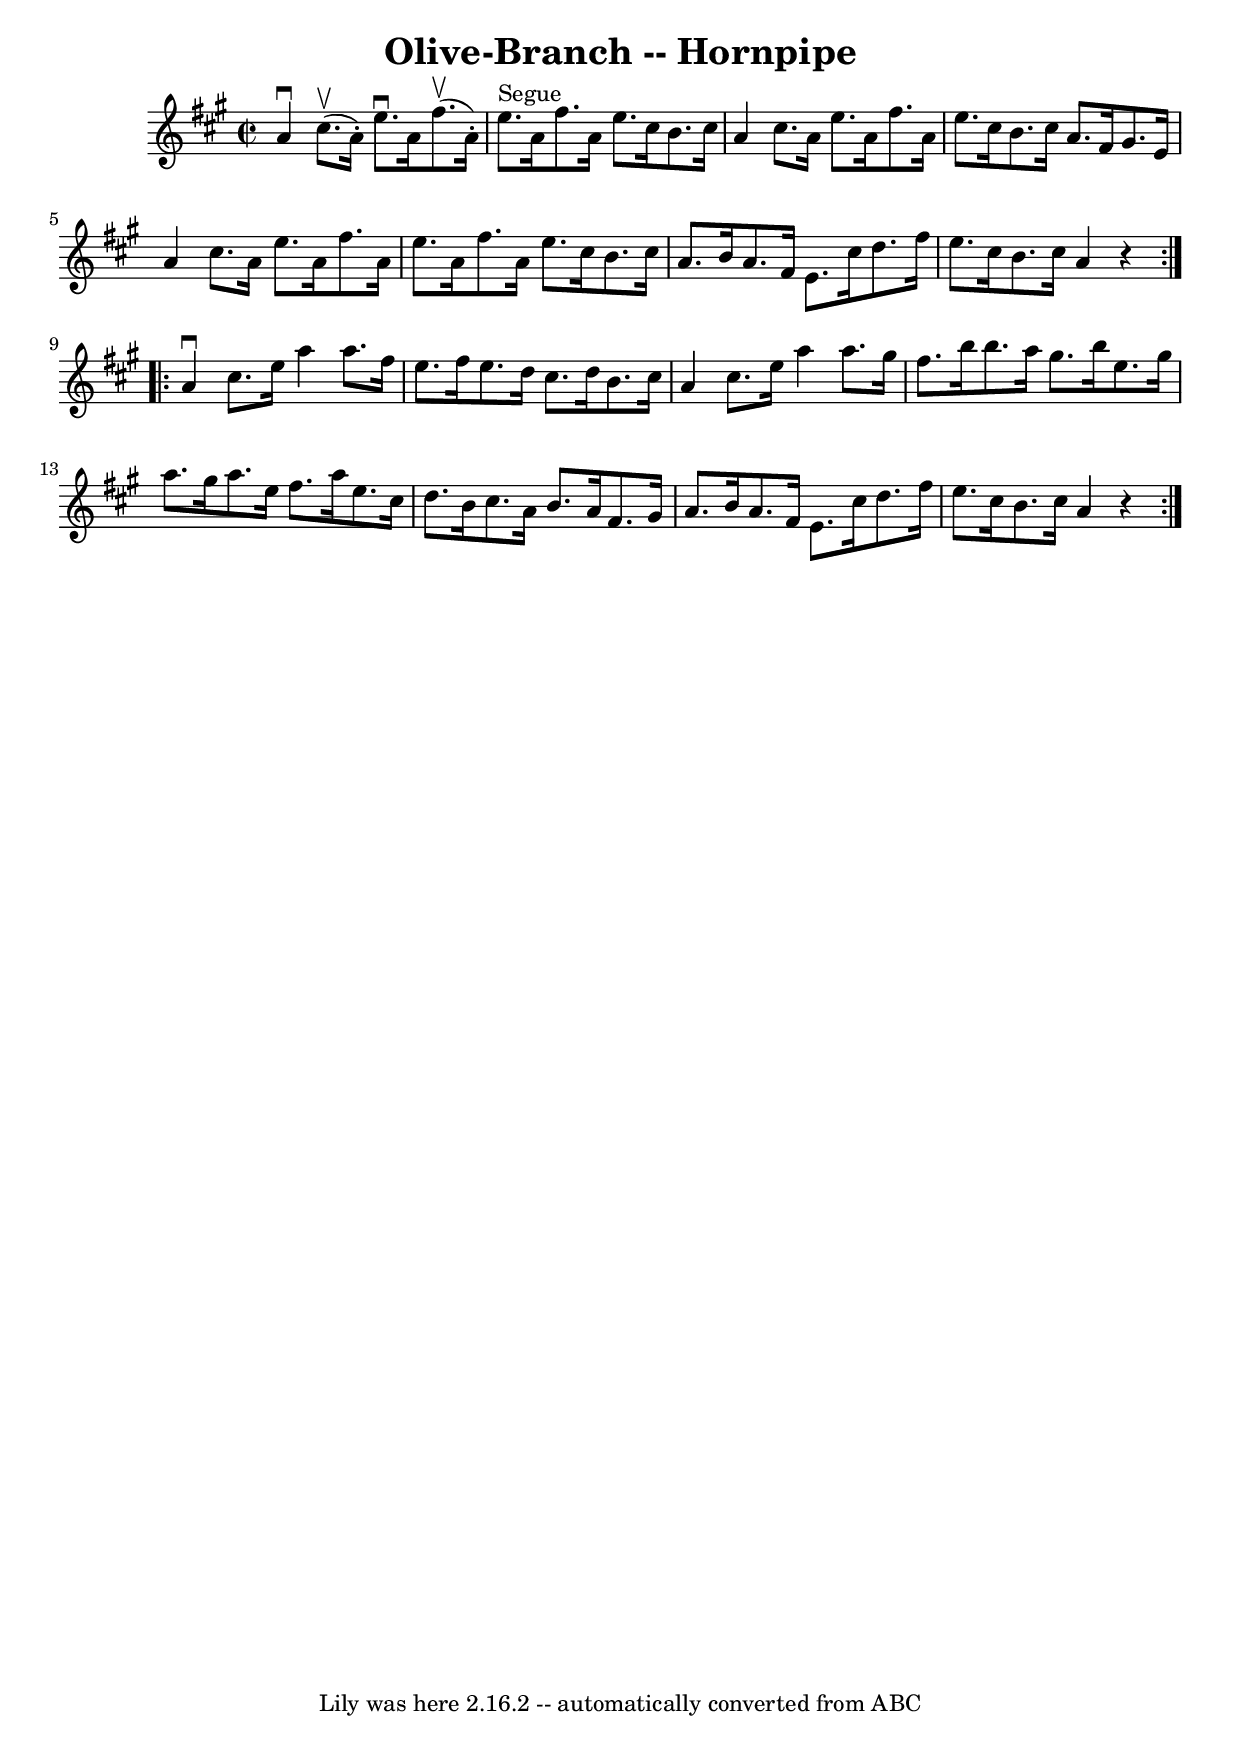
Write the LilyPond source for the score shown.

\version "2.16.2"
\include "Mammoth.ily"
\header {
  %% book = "Cole's 1000 Fiddle Tunes"
 crossRefNumber = "1"
 footnotes = ""
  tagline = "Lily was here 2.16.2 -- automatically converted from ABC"
  title = "Olive-Branch -- Hornpipe"

}
voicedefault =  {



  \repeat volta 2 {

    \override Staff.TimeSignature #'style = #'C
    \time 2/2 
    \key a \major
 a'4^\downbow cs''8. (^\upbow a'16-.) e''8.^\downbow a'16 fs''8. (^\upbow a'16-.)  |
 e''8.^"Segue" a'16 fs''8. a'16 e''8. cs''16 b'8. cs''16   |
 a'4 cs''8. a'16 e''8. a'16 fs''8. a'16   |
 e''8. cs''16 b'8. cs''16 a'8. fs'16 gs'8. e'16   |
 a'4 cs''8. a'16 e''8. a'16 fs''8. a'16   |
 e''8. a'16 fs''8. a'16 e''8. cs''16 b'8. cs''16   |
 a'8. b'16 a'8. fs'16 e'8. cs''16 d''8. fs''16   |
 e''8. cs''16 b'8. cs''16 a'4    r4 
  } 
  
  \repeat volta 2 {
 a'4^\downbow cs''8. e''16 a''4 a''8. fs''16   |
 e''8. fs''16 e''8. d''16 cs''8. d''16 b'8. cs''16   |
 a'4 cs''8. e''16 a''4 a''8. gs''16   |
 fs''8. b''16 b''8. a''16 gs''8. b''16 e''8. gs''16   |
 a''8. gs''16 a''8. e''16 fs''8. a''16 e''8. cs''16   |
 d''8. b'16 cs''8. a'16 b'8. a'16 fs'8. gs'16   |
 a'8. b'16 a'8. fs'16 e'8. cs''16 d''8. fs''16   |
 e''8. cs''16 b'8. cs''16  
 a'4    r4 
  }   

}

\score{
  <<

    \context Staff="default"
    {
      \voicedefault 
      
    }

  >>
  \layout {
    
  }
  \midi {
  }

}
